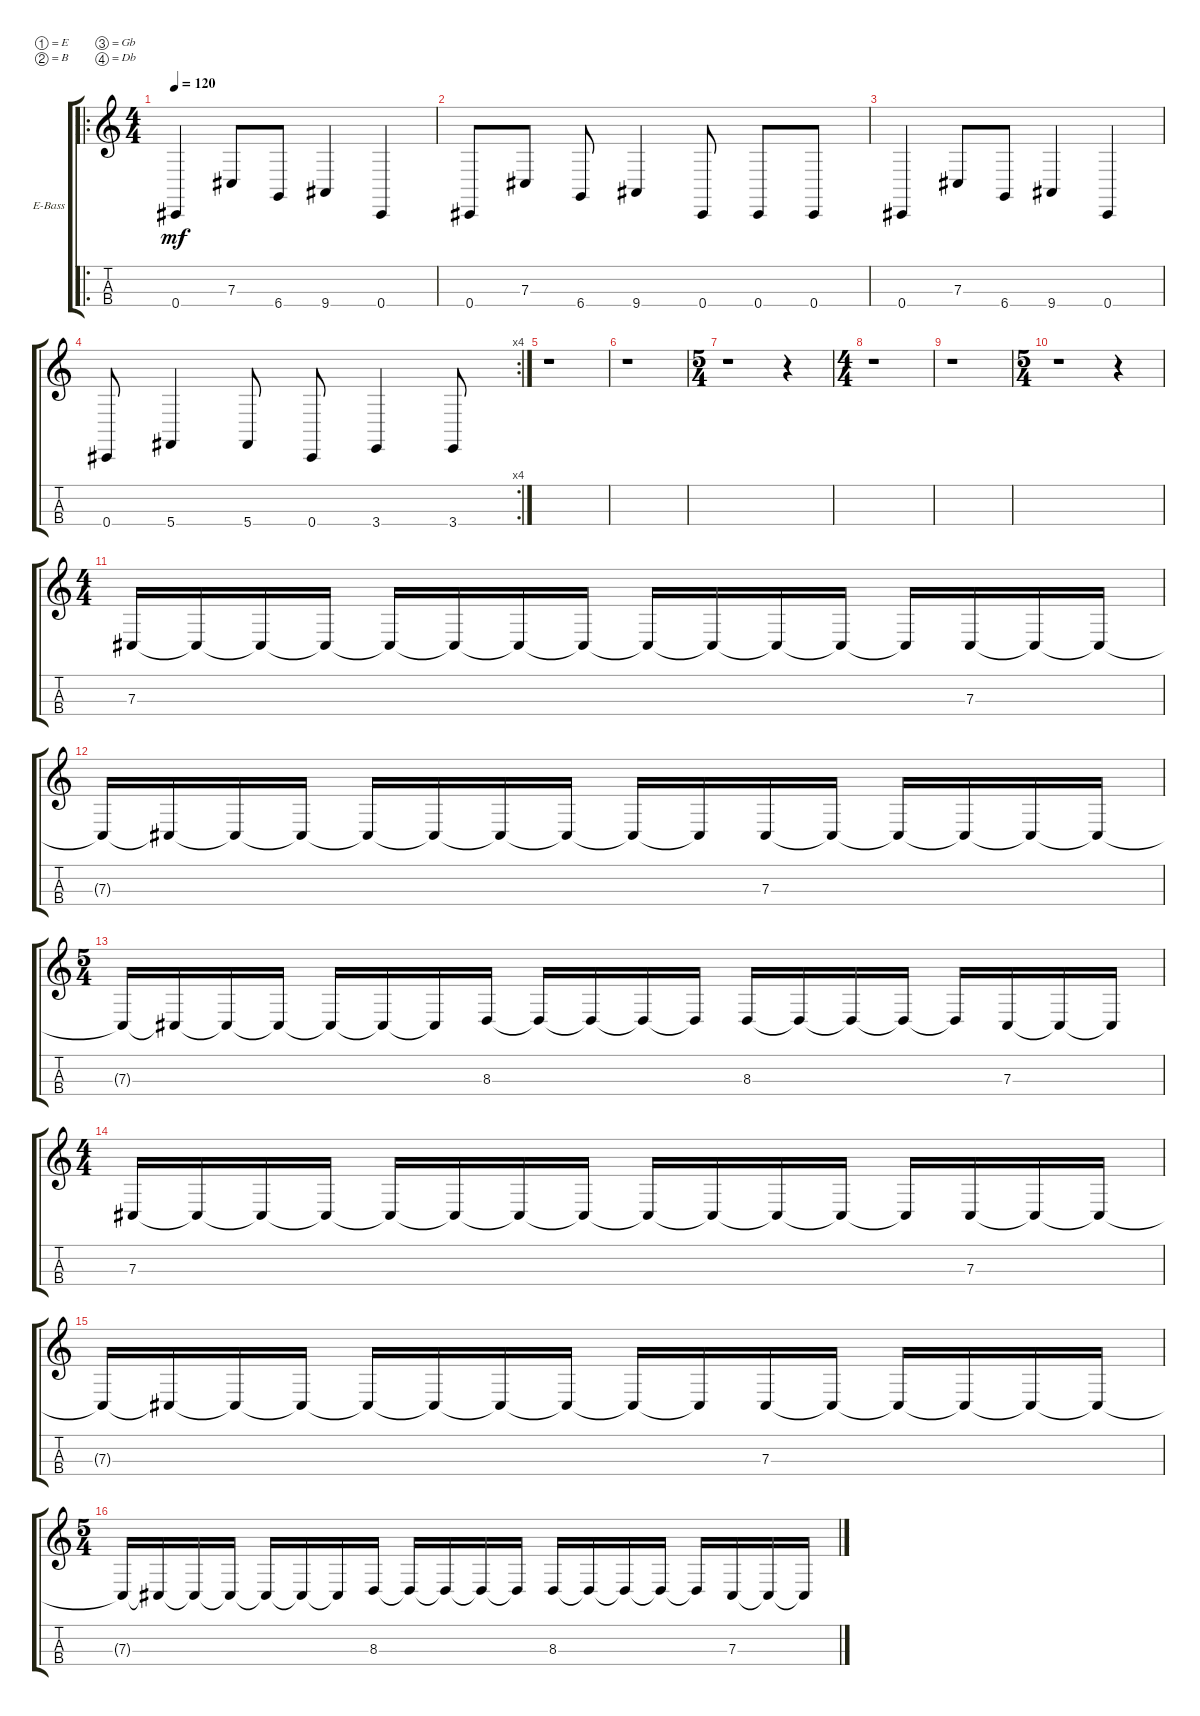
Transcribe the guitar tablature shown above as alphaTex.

\bracketExtendMode groupsimilarinstruments
\firstSystemTrackNameOrientation horizontal
\otherSystemsTrackNameOrientation horizontal
\track ("Electric Bass" "E-Bass") {instrument electricbassfinger}
\staff {score tabs}
\tuning (E2 B1 Gb1 Db1)
\ro
\ts (4 4)
\tempo 120
\clef g2
\ks c
0.4.4{dy mf} 7.3.8 6.4.8 9.4.4 0.4.4 |
0.4.8 7.3.8 6.4.8 9.4.4 0.4.8 0.4.8 0.4.8 |
0.4.4 7.3.8 6.4.8 9.4.4 0.4.4 |
\rc 4
0.4.8 5.4.4 5.4.8 0.4.8 3.4.4 3.4.8 |
r.1 |
r.1 |
\ts (5 4)
r.1 r.4 |
\ts (4 4)
r.1 |
r.1 |
\ts (5 4)
r.1 r.4 |
\ts (4 4)
7.3.16 7.3{t}.16 7.3{t}.16 7.3{t}.16 7.3{t}.16 7.3{t}.16 7.3{t}.16 7.3{t}.16 7.3{t}.16 7.3{t}.16 7.3{t}.16 7.3{t}.16 7.3{t}.16 7.3.16 7.3{t}.16 7.3{t}.16 |
7.3{t}.16 7.3{t}.16 7.3{t}.16 7.3{t}.16 7.3{t}.16 7.3{t}.16 7.3{t}.16 7.3{t}.16 7.3{t}.16 7.3{t}.16 7.3.16 7.3{t}.16 7.3{t}.16 7.3{t}.16 7.3{t}.16 7.3{t}.16 |
\ts (5 4)
7.3{t}.16 7.3{t}.16 7.3{t}.16 7.3{t}.16 7.3{t}.16 7.3{t}.16 7.3{t}.16 8.3.16 8.3{t}.16 8.3{t}.16 8.3{t}.16 8.3{t}.16 8.3.16 8.3{t}.16 8.3{t}.16 8.3{t}.16 8.3{t}.16 7.3.16 7.3{t}.16 7.3{t}.16 |
\ts (4 4)
7.3.16 7.3{t}.16 7.3{t}.16 7.3{t}.16 7.3{t}.16 7.3{t}.16 7.3{t}.16 7.3{t}.16 7.3{t}.16 7.3{t}.16 7.3{t}.16 7.3{t}.16 7.3{t}.16 7.3.16 7.3{t}.16 7.3{t}.16 |
7.3{t}.16 7.3{t}.16 7.3{t}.16 7.3{t}.16 7.3{t}.16 7.3{t}.16 7.3{t}.16 7.3{t}.16 7.3{t}.16 7.3{t}.16 7.3.16 7.3{t}.16 7.3{t}.16 7.3{t}.16 7.3{t}.16 7.3{t}.16 |
\ts (5 4)
7.3{t}.16 7.3{t}.16 7.3{t}.16 7.3{t}.16 7.3{t}.16 7.3{t}.16 7.3{t}.16 8.3.16 8.3{t}.16 8.3{t}.16 8.3{t}.16 8.3{t}.16 8.3.16 8.3{t}.16 8.3{t}.16 8.3{t}.16 8.3{t}.16 7.3.16 7.3{t}.16 7.3{t}.16
